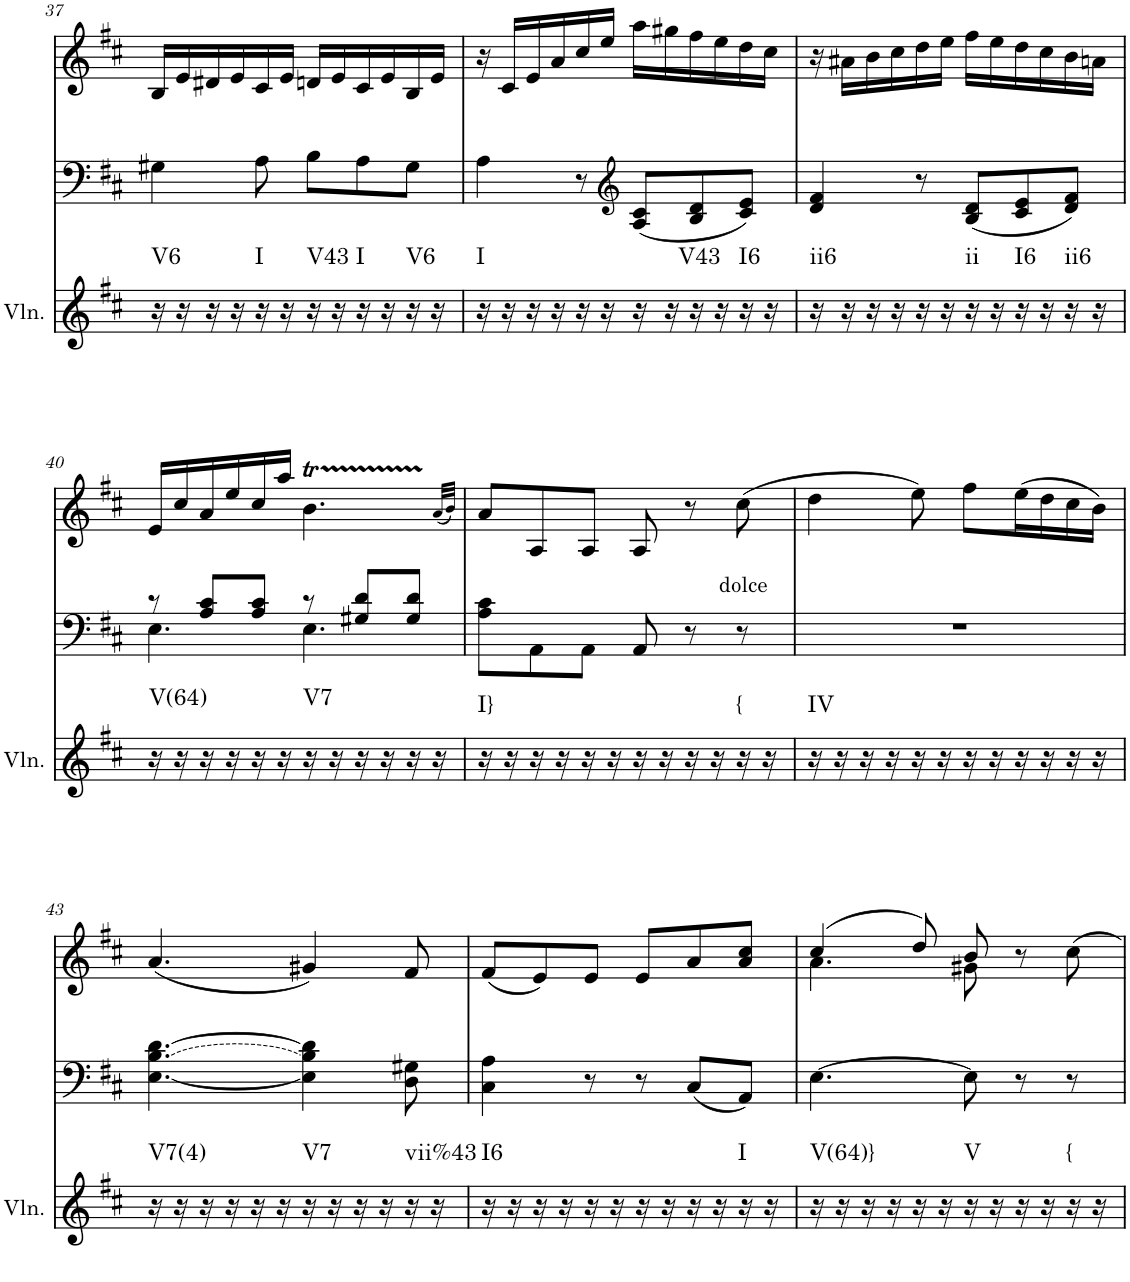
**kern	**harte	**kern	**kern
*part3	*part3	*part2	*part1
*staff3	*	*staff2	*staff1
*I"Violin	*	*I"Piano, unbenannt	*I"Piano, unbenannt
*I'Vln.	*	*I'Pno	*I'Pno
!!LO:PB:g=z
*clefG2	*	*clefG2	*clefG2
*k[f#c#]	*	*k[f#c#]	*k[f#c#]
*M6/8	*	*M6/8	*M6/8
=37	=37	=37	=37
!	!LO:H:kt=V6	!	!
16r	N	4G#X\	16B/LL
16r	.	.	16e/
16r	.	.	16d#X/
16r	.	.	16e/
!	!LO:H:kt=I	!	!
16r	N	8A\	16c#/
16r	.	.	16e/JJ
!	!LO:H:kt=V43	!	!
16r	N	8B\L	16dn/LL
16r	.	.	16e/
!	!LO:H:kt=I	!	!
16r	N	8A\	16c#/
16r	.	.	16e/
!	!LO:H:kt=V6	!	!
16r	N	8G#\J	16B/
16r	.	.	16e/JJ
=38	=38	=38	=38
!	!LO:H:kt=I	!	!
16r	N	4A\	16r
16r	.	.	16c#/LL
16r	.	.	16e/
16r	.	.	16a/
16r	.	8r	16cc#/
16r	.	.	16ee/JJ
*	*	*clefG2	*
16r	.	(8A/ 8c#/L	16aa\LL
16r	.	.	16gg#X\
!	!LO:H:kt=V43	!	!
16r	N	8B/ 8d/	16ff#\
16r	.	.	16ee\
!	!LO:H:kt=I6	!	!
16r	N	8c#/ 8e/J)	16dd\
16r	.	.	16cc#\JJ
=39	=39	=39	=39
!	!LO:H:kt=ii6	!	!
16r	N	4d/ 4f#/	16r
16r	.	.	16a#X\LL
16r	.	.	16b\
16r	.	.	16cc#\
16r	.	8r	16dd\
16r	.	.	16ee\JJ
!	!LO:H:kt=ii	!	!
16r	N	(8B/ 8d/L	16ff#\LL
16r	.	.	16ee\
!	!LO:H:kt=I6	!	!
16r	N	8c#/ 8e/	16dd\
16r	.	.	16cc#\
!	!LO:H:kt=ii6	!	!
16r	N	8d/ 8f#/J)	16b\
16r	.	.	16an\JJ
!!LO:LB:g=z
=40	=40	=40	=40
*	*	*^	*
!	!LO:H:kt=V(64)	!	!	!
16r	N	8r	4.E\	16e/LL
16r	.	.	.	16cc#/
16r	.	8A/ 8c#/L	.	16a/
16r	.	.	.	16ee/
16r	.	8A/ 8c#/J	.	16cc#/
16r	.	.	.	16aa/JJ
!	!LO:H:kt=V7	!	!	!
16r	N	8r	4.E\	4.bT\
16r	.	.	.	.
16r	.	8G#X/ 8d/L	.	.
16r	.	.	.	.
16r	.	8G#/ 8d/J	.	.
16r	.	.	.	.
*	*	*v	*v	*
.	.	.	(32qa/LLL
.	.	.	32qb/JJJ)
=41	=41	=41	=41
!	!LO:H:kt=I}	!	!
16r	N	8A\ 8c#\L	8a/L
16r	.	.	.
16r	.	8AA\	8A/
16r	.	.	.
16r	.	8AA\J	8A/J
16r	.	.	.
16r	.	8AA/	8A/
16r	.	.	.
16r	.	8r	8r
16r	.	.	.
!	!LO:H:kt={	!LO:TX:a:t=dolce	!
16r	N	8r	(8cc#\
16r	.	.	.
=42	=42	=42	=42
!	!LO:H:kt=IV	!	!
16r	N	2.r	4dd\
16r	.	.	.
16r	.	.	.
16r	.	.	.
16r	.	.	8ee\)
16r	.	.	.
16r	.	.	8ff#\L
16r	.	.	.
16r	.	.	(16ee\L
16r	.	.	16dd\
16r	.	.	16cc#\
16r	.	.	16b\JJ)
!!LO:LB:g=z
=43	=43	=43	=43
!	!LO:H:kt=V7(4)	!LO:T:n=2:dash	!
16r	N	[4.E\ [4.B\ [4.d\	(4.a/
16r	.	.	.
16r	.	.	.
16r	.	.	.
16r	.	.	.
16r	.	.	.
!	!LO:H:kt=V7	!	!
16r	N	4E\] 4B\] 4d\]	4g#X/)
16r	.	.	.
16r	.	.	.
16r	.	.	.
!	!LO:H:kt=vii%43	!	!
16r	N	8D\ 8G#X\	8f#/
16r	.	.	.
=44	=44	=44	=44
!	!LO:H:kt=I6	!	!
16r	N	4C#\ 4A\	(8f#/L
16r	.	.	.
16r	.	.	8e/)
16r	.	.	.
16r	.	8r	8e/J
16r	.	.	.
16r	.	8r	8e/L
16r	.	.	.
16r	.	(8C#/L	8a/
16r	.	.	.
!	!LO:H:kt=I	!	!
16r	N	8AA/J)	8a/ 8cc#/J
16r	.	.	.
=45	=45	=45	=45
*	*	*	*^
!	!LO:H:kt=V(64)}	!	!	!
16r	N	[4.E\	(4cc#/	4.a\
16r	.	.	.	.
16r	.	.	.	.
16r	.	.	.	.
16r	.	.	8dd/)	.
16r	.	.	.	.
!	!LO:H:kt=V	!	!	!
16r	N	8E\]	8b/	8g#X\
16r	.	.	.	.
16r	.	8r	8r	4ryy
16r	.	.	.	.
!	!LO:H:kt={	!	!	!
16r	N	8r	8cc#\	.
16r	.	.	.	.
*	*	*	*v	*v
=	=	=	=
*-	*-	*-	*-
